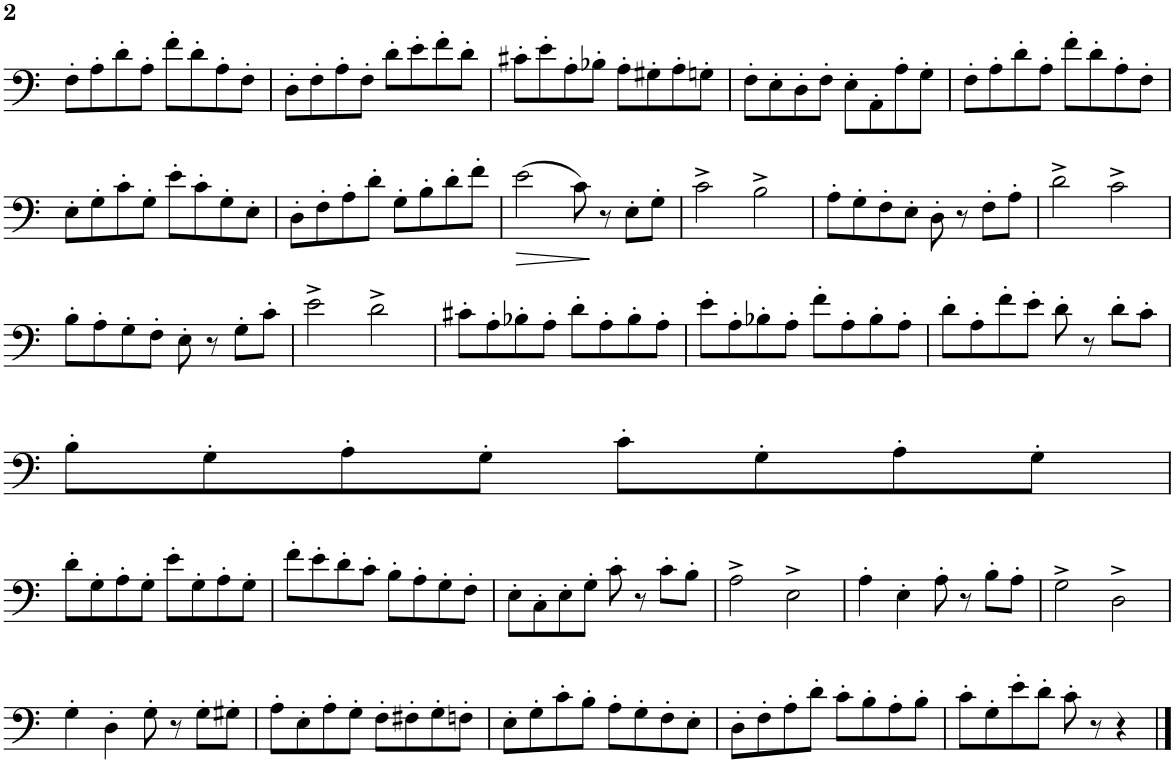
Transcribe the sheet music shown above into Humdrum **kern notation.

**kern	**dynam
*part1	*part1
*staff1	*staff1
*I"Trombone	*
*I'Tbn.	*
!!LO:PB:g=z
*clefF4	*
*k[]	*
*M4/4	*
*met(c)	*
=57	=57
8F'\L	.
8A'\	.
8d'\	.
8A'\J	.
8f'\L	.
8d'\	.
8A'\	.
8F'\J	.
=58	=58
8D'\L	.
8F'\	.
8A'\	.
8F'\J	.
8d'\L	.
8e'\	.
8f'\	.
8d'\J	.
=59	=59
8c#X'\L	.
8e'\	.
8A'\	.
8B-X'\J	.
8A'\L	.
8G#X'\	.
8A'\	.
8Gn'\J	.
=60	=60
8F'\L	.
8E'\	.
8D'\	.
8F'\J	.
8E'\L	.
8AA'\	.
8A'\	.
8G'\J	.
=61	=61
8F'\L	.
8A'\	.
8d'\	.
8A'\J	.
8f'\L	.
8d'\	.
8A'\	.
8F'\J	.
!!LO:LB:g=z
=62	=62
8E'\L	.
8G'\	.
8c'\	.
8G'\J	.
8e'\L	.
8c'\	.
8G'\	.
8E'\J	.
=63	=63
8D'\L	.
8F'\	.
8A'\	.
8d'\J	.
8G'\L	.
8B'\	.
8d'\	.
8f'\J	.
=64	=64
!	!LO:HP:b
(2e\	>
8c\)	.
8r	]
8E'\L	.
8G'\J	.
=65	=65
2c^\	.
2B^\	.
=66	=66
8A'\L	.
8G'\	.
8F'\	.
8E'\J	.
8D'\	.
8r	.
8F'\L	.
8A'\J	.
=67	=67
2d^\	.
2c^\	.
!!LO:LB:g=z
=68	=68
8B'\L	.
8A'\	.
8G'\	.
8F'\J	.
8E'\	.
8r	.
8G'\L	.
8c'\J	.
=69	=69
2e^\	.
2d^\	.
=70	=70
8c#X'\L	.
8A'\	.
8B-X'\	.
8A'\J	.
8d'\L	.
8A'\	.
8B-'\	.
8A'\J	.
=71	=71
8e'\L	.
8A'\	.
8B-X'\	.
8A'\J	.
8f'\L	.
8A'\	.
8B-'\	.
8A'\J	.
=72	=72
8d'\L	.
8A'\	.
8f'\	.
8e'\J	.
8d'\	.
8r	.
8d'\L	.
8c'\J	.
!!LO:LB:g=z
=73	=73
8B'\L	.
8G'\	.
8A'\	.
8G'\J	.
8c'\L	.
8G'\	.
8A'\	.
8G'\J	.
!!LO:LB:g=z
=74	=74
8d'\L	.
8G'\	.
8A'\	.
8G'\J	.
8e'\L	.
8G'\	.
8A'\	.
8G'\J	.
=75	=75
8f'\L	.
8e'\	.
8d'\	.
8c'\J	.
8B'\L	.
8A'\	.
8G'\	.
8F'\J	.
=76	=76
8E'\L	.
8C'\	.
8E'\	.
8G'\J	.
8c'\	.
8r	.
8c'\L	.
8B'\J	.
=77	=77
2A^\	.
2E^\	.
=78	=78
4A'\	.
4E'\	.
8A'\	.
8r	.
8B'\L	.
8A'\J	.
=79	=79
2G^\	.
2D^\	.
!!LO:LB:g=z
=80	=80
4G'\	.
4D'\	.
8G'\	.
8r	.
8G'\L	.
8G#X'\J	.
=81	=81
8A'\L	.
8E'\	.
8A'\	.
8G'\J	.
8F'\L	.
8F#X'\	.
8G'\	.
8Fn'\J	.
=82	=82
8E'\L	.
8G'\	.
8c'\	.
8B'\J	.
8A'\L	.
8G'\	.
8F'\	.
8E'\J	.
=83	=83
8D'\L	.
8F'\	.
8A'\	.
8d'\J	.
8c'\L	.
8B'\	.
8A'\	.
8B'\J	.
=84	=84
8c'\L	.
8G'\	.
8e'\	.
8d'\J	.
8c'\	.
8r	.
4r	.
==	==
*-	*-
